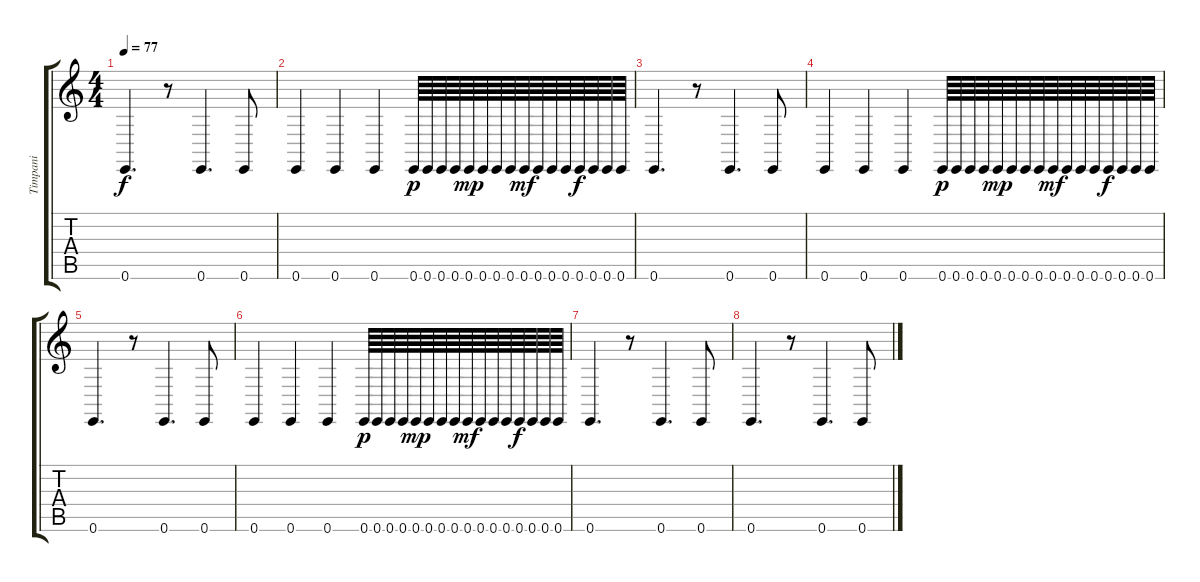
\track ("Timpani" "Timpani") {instrument timpani}
\staff {score tabs}
\tuning (E4 B3 G3 D3 A2 E2) {hide}
\ts (4 4)
\tempo 77
\clef g2
\ks c
0.6.4{d dy f} r.8 0.6.4{d} 0.6.8 |
0.6.4 0.6.4 0.6.4 0.6.64{dy p} 0.6.64 0.6.64 0.6.64 0.6.64{dy mp} 0.6.64 0.6.64 0.6.64 0.6.64{dy mf} 0.6.64 0.6.64 0.6.64 0.6.64{dy f} 0.6.64 0.6.64 0.6.64 |
0.6.4{d} r.8 0.6.4{d} 0.6.8 |
0.6.4 0.6.4 0.6.4 0.6.64{dy p} 0.6.64 0.6.64 0.6.64 0.6.64{dy mp} 0.6.64 0.6.64 0.6.64 0.6.64{dy mf} 0.6.64 0.6.64 0.6.64 0.6.64{dy f} 0.6.64 0.6.64 0.6.64 |
0.6.4{d} r.8 0.6.4{d} 0.6.8 |
0.6.4 0.6.4 0.6.4 0.6.64{dy p} 0.6.64 0.6.64 0.6.64 0.6.64{dy mp} 0.6.64 0.6.64 0.6.64 0.6.64{dy mf} 0.6.64 0.6.64 0.6.64 0.6.64{dy f} 0.6.64 0.6.64 0.6.64 |
0.6.4{d} r.8 0.6.4{d} 0.6.8 |
0.6.4{d} r.8 0.6.4{d} 0.6.8
